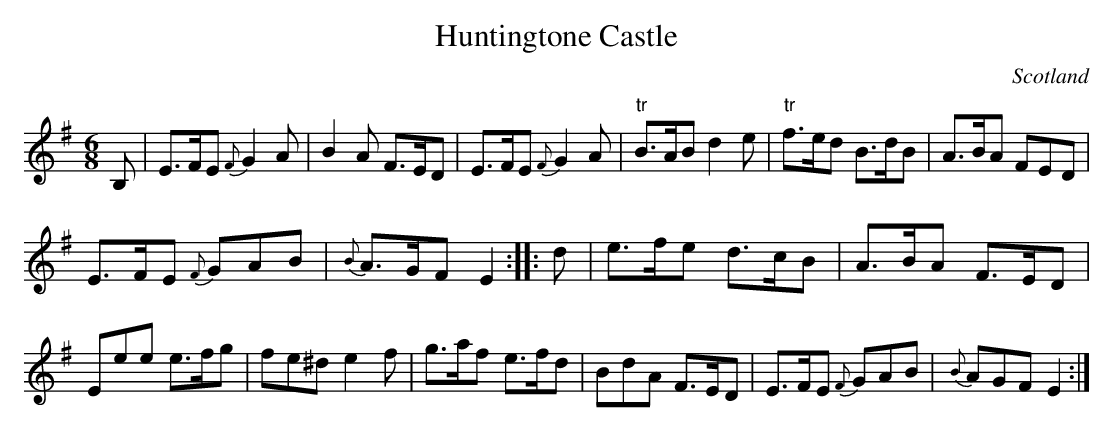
X:1
T:Huntingtone Castle
O:Scotland
M:6/8
K:Em
B,|\
E>FE {F}G2A|B2A F>ED|E>FE {F}G2A|"tr"B>AB d2e|\
"tr"f>ed B>dB|A>BA FED|
E>FE {F}GAB|{B}A>GF E2::\
d|\
e>fe d>cB|A>BA F>ED|
Eee e>fg|fe^d e2f|\
g>af e>fd|BdA F>ED|E>FE {F}GAB|{B}AGF E2:|
